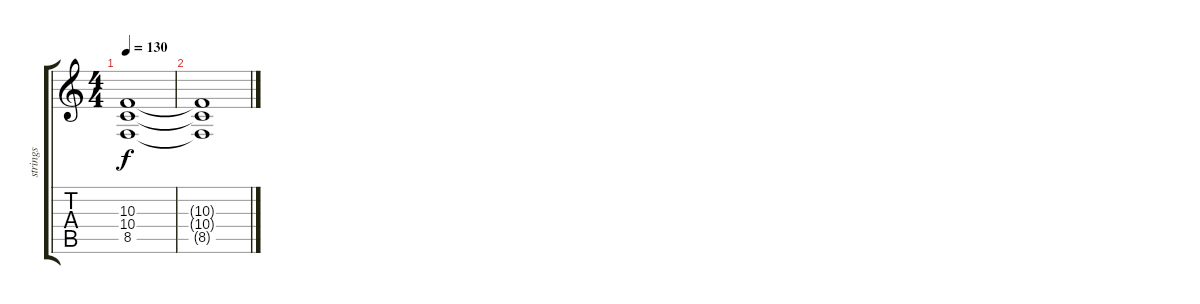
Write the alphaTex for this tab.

\track ("strings" "strings") {instrument synthstrings1}
\staff {score tabs}
\tuning (E4 B3 G3 D3 A2 E2) {hide}
\ts (4 4)
\tempo 130
\clef g2
\ks c
(10.3{t} 10.4{t} 8.5{t}).1{dy f} |
(10.3{t} 10.4{t} 8.5{t}).1
